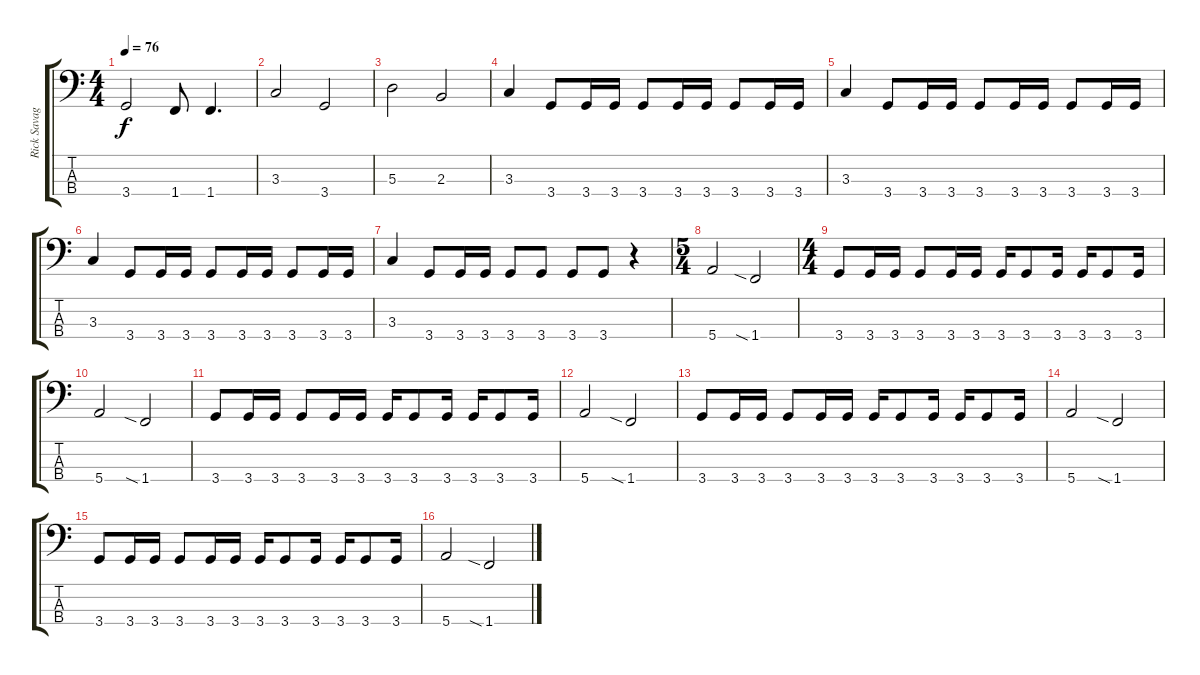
\track ("Rick Savage" "Rick Savag") {instrument electricbassfinger}
\staff {score tabs}
\tuning (G2 D2 A1 E1) {hide}
\ts (4 4)
\tempo 76
\clef f4
\ks c
3.4.2{dy f} 1.4.8 1.4.4{d} |
3.3.2 3.4.2 |
5.3.2 2.3.2 |
3.3.4 3.4.8 3.4.16 3.4.16 3.4.8 3.4.16 3.4.16 3.4.8 3.4.16 3.4.16 |
3.3.4 3.4.8 3.4.16 3.4.16 3.4.8 3.4.16 3.4.16 3.4.8 3.4.16 3.4.16 |
3.3.4 3.4.8 3.4.16 3.4.16 3.4.8 3.4.16 3.4.16 3.4.8 3.4.16 3.4.16 |
3.3.4 3.4.8 3.4.16 3.4.16 3.4.8 3.4.8 3.4.8 3.4.8 r.4 |
\ts (5 4)
5.4.2 1.4{sia}.2 |
\ts (4 4)
3.4.8 3.4.16 3.4.16 3.4.8 3.4.16 3.4.16 3.4.16 3.4.8 3.4.16 3.4.16 3.4.8 3.4.16 |
5.4.2 1.4{sia}.2 |
3.4.8 3.4.16 3.4.16 3.4.8 3.4.16 3.4.16 3.4.16 3.4.8 3.4.16 3.4.16 3.4.8 3.4.16 |
5.4.2 1.4{sia}.2 |
3.4.8 3.4.16 3.4.16 3.4.8 3.4.16 3.4.16 3.4.16 3.4.8 3.4.16 3.4.16 3.4.8 3.4.16 |
5.4.2 1.4{sia}.2 |
3.4.8 3.4.16 3.4.16 3.4.8 3.4.16 3.4.16 3.4.16 3.4.8 3.4.16 3.4.16 3.4.8 3.4.16 |
5.4.2 1.4{sia}.2
